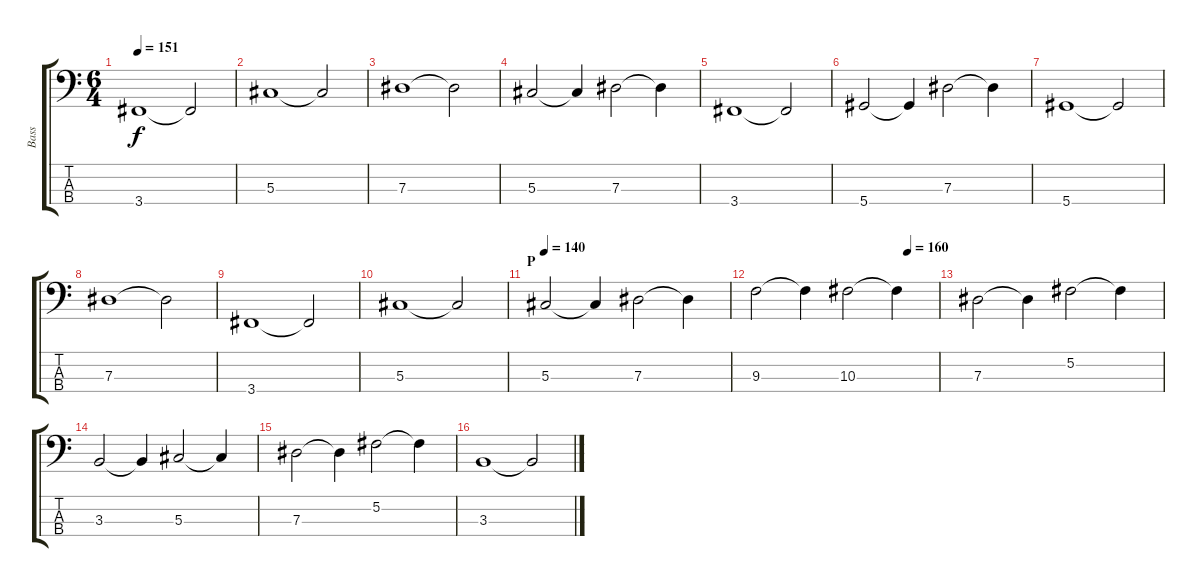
\track ("Bass" "Bass") {instrument electricbasspick}
\staff {score tabs}
\tuning (Gb2 Db2 Ab1 Eb1) {hide}
\ts (6 4)
\tempo 151
\clef f4
\ks c
3.4.1{dy f} 3.4{t}.2 |
5.3.1 5.3{t}.2 |
7.3.1 7.3{t}.2 |
5.3.2 5.3{t}.4 7.3.2 7.3{t}.4 |
3.4.1 3.4{t}.2 |
5.4.2 5.4{t}.4 7.3.2 7.3{t}.4 |
5.4.1 5.4{t}.2 |
7.3.1 7.3{t}.2 |
3.4.1 3.4{t}.2 |
5.3.1 5.3{t}.2 |
\section ("" "P")
\tempo 140
5.3.2 5.3{t}.4 7.3.2 7.3{t}.4 |
\tempo (160 0.8333333333333334)
9.3.2 9.3{t}.4 10.3.2 10.3{t}.4 |
7.3.2 7.3{t}.4 5.2.2 5.2{t}.4 |
3.3.2 3.3{t}.4 5.3.2 5.3{t}.4 |
7.3.2 7.3{t}.4 5.2.2 5.2{t}.4 |
3.3.1 3.3{t}.2
